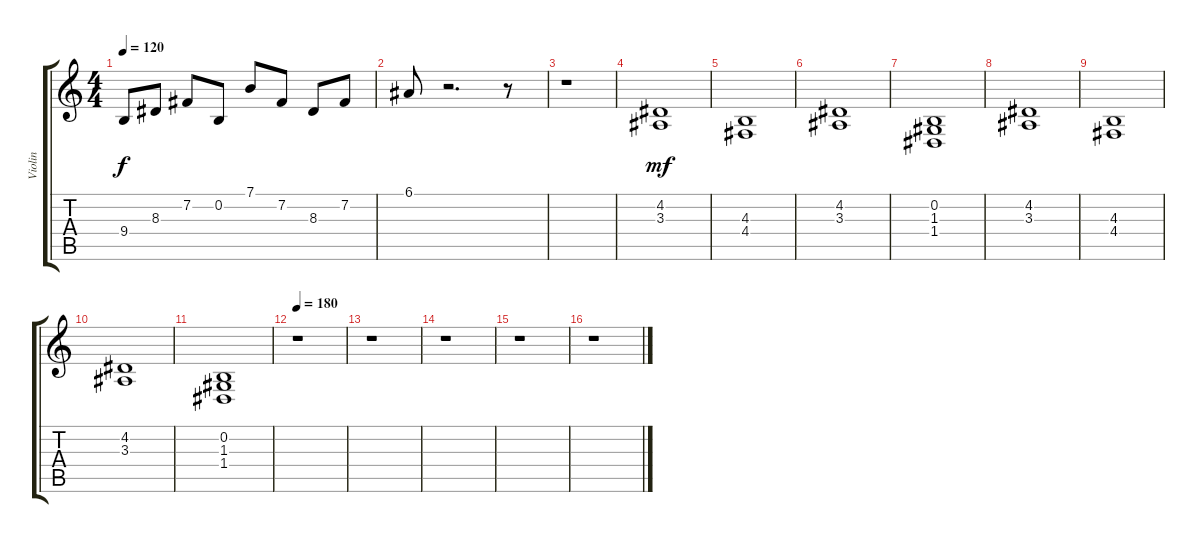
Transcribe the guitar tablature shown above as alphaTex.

\track ("Violin" "Violin") {instrument violin}
\staff {score tabs}
\tuning (E4 B3 G3 D3 A2 E2) {hide}
\ts (4 4)
\tempo 120
\clef g2
\ks c
9.4.8{dy f} 8.3.8 7.2.8 0.2.8 7.1.8 7.2.8 8.3.8 7.2.8 |
6.1.8 r.2{d} r.8 |
r.1 |
(4.2 3.3).1{dy mf volume 13 instrument pad4choir} |
(4.3 4.4).1 |
(4.2 3.3).1 |
(0.2 1.3 1.4).1 |
(4.2 3.3).1 |
(4.3 4.4).1 |
(4.2 3.3).1 |
(0.2 1.3 1.4).1 |
\tempo 180
r.1 |
r.1 |
r.1 |
r.1 |
r.1
